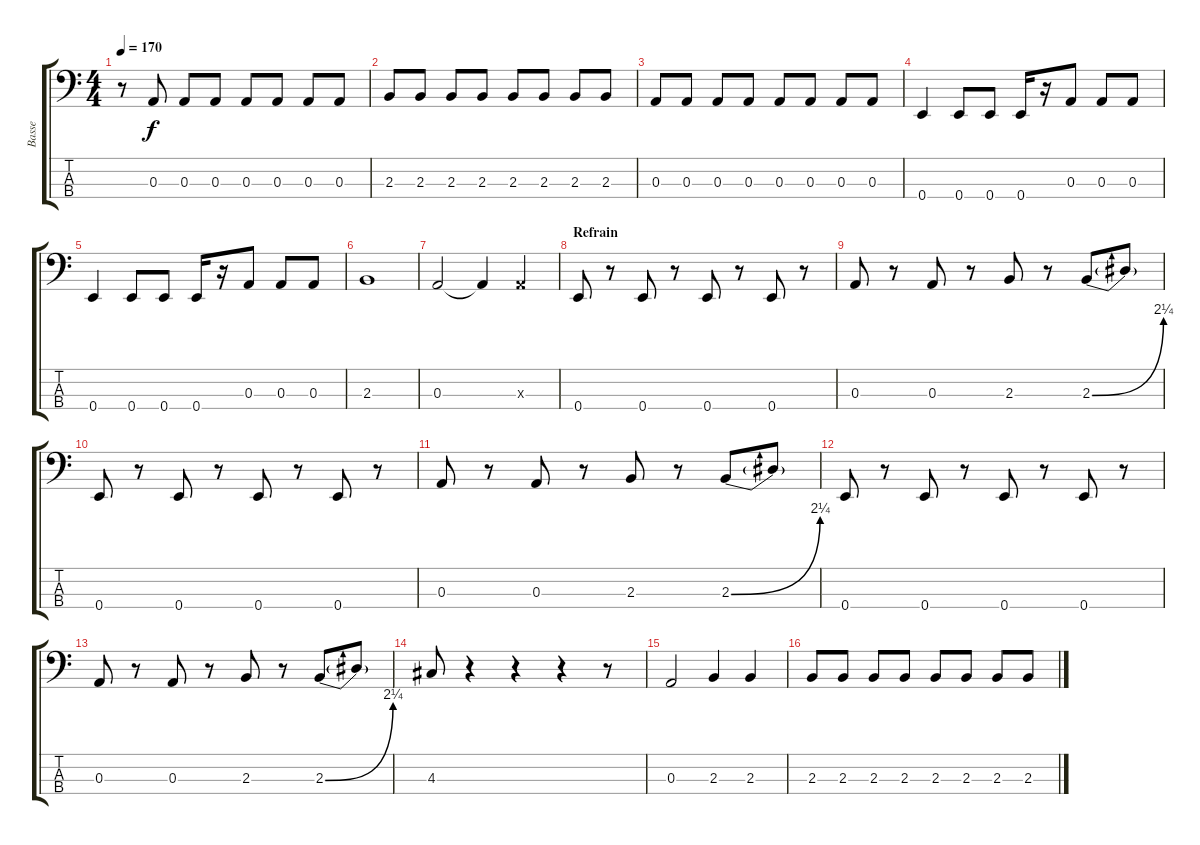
\track ("Basse" "Basse") {instrument electricbasspick}
\staff {score tabs}
\tuning (G2 D2 A1 E1) {hide}
\ts (4 4)
\tempo 170
\clef f4
\ks c
r.8{dy f} 0.3.8 0.3.8 0.3.8 0.3.8 0.3.8 0.3.8 0.3.8 |
2.3.8 2.3.8 2.3.8 2.3.8 2.3.8 2.3.8 2.3.8 2.3.8 |
0.3.8 0.3.8 0.3.8 0.3.8 0.3.8 0.3.8 0.3.8 0.3.8 |
0.4.4 0.4.8 0.4.8 0.4.16 r.16 0.3.8 0.3.8 0.3.8 |
0.4.4 0.4.8 0.4.8 0.4.16 r.16 0.3.8 0.3.8 0.3.8 |
2.3.1 |
0.3.2 0.3{t}.4 0.3{x}.4 |
\section ("" "Refrain")
0.4.8 r.8 0.4.8 r.8 0.4.8 r.8 0.4.8 r.8 |
0.3.8 r.8 0.3.8 r.8 2.3.8 r.8 2.3{be (bend 0 0 60 9)}.8 2.3{t}.8 |
0.4.8 r.8 0.4.8 r.8 0.4.8 r.8 0.4.8 r.8 |
0.3.8 r.8 0.3.8 r.8 2.3.8 r.8 2.3{be (bend 0 0 60 9)}.8 2.3{t}.8 |
0.4.8 r.8 0.4.8 r.8 0.4.8 r.8 0.4.8 r.8 |
0.3.8 r.8 0.3.8 r.8 2.3.8 r.8 2.3{be (bend 0 0 60 9)}.8 2.3{t}.8 |
4.3.8 r.4 r.4 r.4 r.8 |
0.3.2 2.3.4 2.3.4 |
2.3.8 2.3.8 2.3.8 2.3.8 2.3.8 2.3.8 2.3.8 2.3.8
